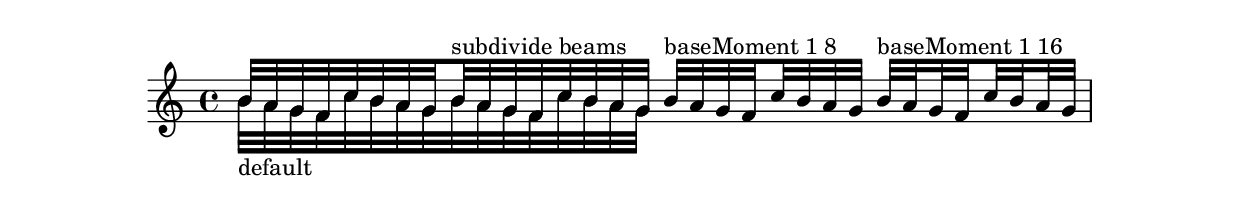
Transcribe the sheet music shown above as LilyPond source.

%% http://lsr.di.unimi.it/LSR/Item?id=275
%% see also http://lilypond.org/doc/v2.18/Documentation/snippets/rhythms


\new Staff {
  \relative c'' {
    <<
      {
        \voiceOne
        \set subdivideBeams = ##t
        b32[ a g f c' b a g
        b32^"subdivide beams" a g f c' b a g]
      }
      \new Voice {
        \voiceTwo
        b32_"default"[ a g f c' b a g
        b32 a g f c' b a g]
      }
    >>
    \oneVoice
    \set baseMoment = #(ly:make-moment 1/8)
    \set beatStructure = #'(2 2 2 2)
    b32^"baseMoment 1 8"[ a g f c' b a g]
    \set baseMoment = #(ly:make-moment 1/16)
    \set beatStructure = #'(4 4 4 4)
    b32^"baseMoment 1 16"[ a g f c' b a g]
  }
}
